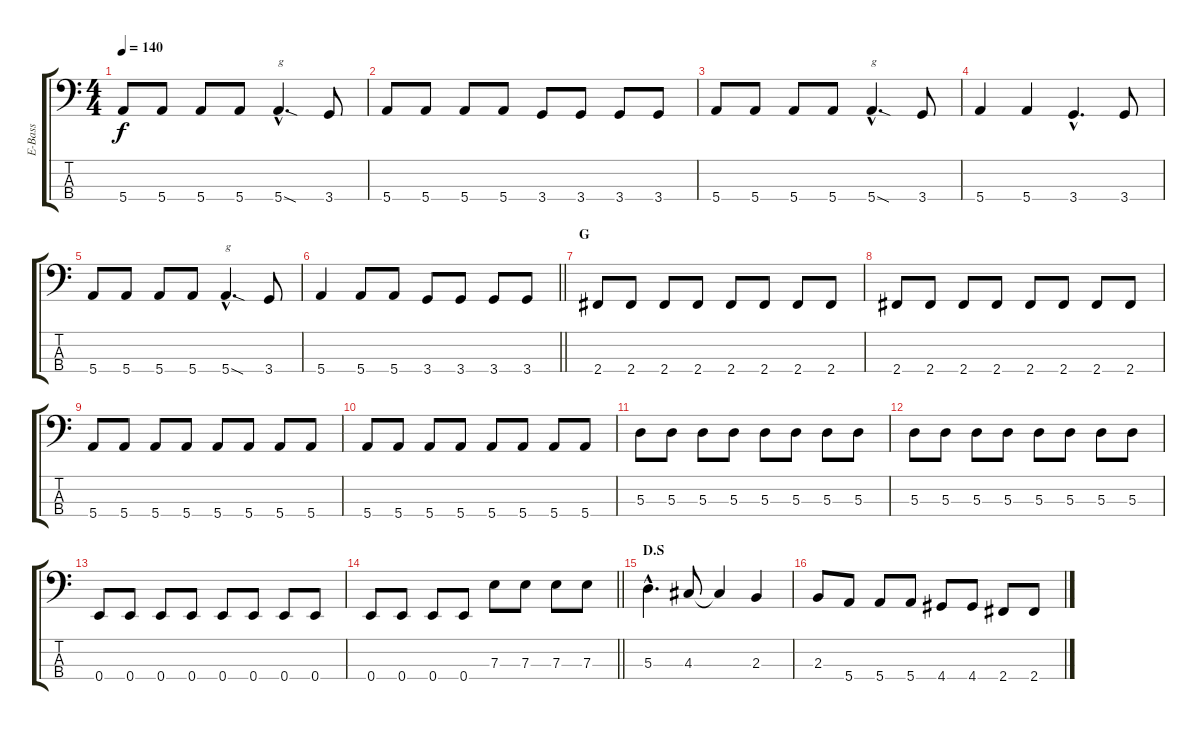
\track ("E-Bass" "E-Bass") {instrument electricbassfinger}
\staff {score tabs}
\tuning (G2 D2 A1 E1) {hide}
\ts (4 4)
\tempo 140
\clef f4
\ks c
5.4.8{dy f} 5.4.8 5.4.8 5.4.8 5.4{sod hac}.4{d txt "g"} 3.4.8 |
5.4.8 5.4.8 5.4.8 5.4.8 3.4.8 3.4.8 3.4.8 3.4.8 |
5.4.8 5.4.8 5.4.8 5.4.8 5.4{sod hac}.4{d txt "g"} 3.4.8 |
5.4.4 5.4.4 3.4{hac}.4{d} 3.4.8 |
5.4.8 5.4.8 5.4.8 5.4.8 5.4{sod hac}.4{d txt "g"} 3.4.8 |
\barLineRight lightlight
5.4.4 5.4.8 5.4.8 3.4.8 3.4.8 3.4.8 3.4.8 |
\section ("" "G")
2.4.8 2.4.8 2.4.8 2.4.8 2.4.8 2.4.8 2.4.8 2.4.8 |
2.4.8 2.4.8 2.4.8 2.4.8 2.4.8 2.4.8 2.4.8 2.4.8 |
5.4.8 5.4.8 5.4.8 5.4.8 5.4.8 5.4.8 5.4.8 5.4.8 |
5.4.8 5.4.8 5.4.8 5.4.8 5.4.8 5.4.8 5.4.8 5.4.8 |
5.3.8 5.3.8 5.3.8 5.3.8 5.3.8 5.3.8 5.3.8 5.3.8 |
5.3.8 5.3.8 5.3.8 5.3.8 5.3.8 5.3.8 5.3.8 5.3.8 |
0.4.8 0.4.8 0.4.8 0.4.8 0.4.8 0.4.8 0.4.8 0.4.8 |
\barLineRight lightlight
0.4.8 0.4.8 0.4.8 0.4.8 7.3.8 7.3.8 7.3.8 7.3.8 |
\section ("" "D.S")
5.3{hac}.4{d} 4.3.8 4.3{t}.4 2.3.4 |
2.3.8 5.4.8 5.4.8 5.4.8 4.4.8 4.4.8 2.4.8 2.4.8
